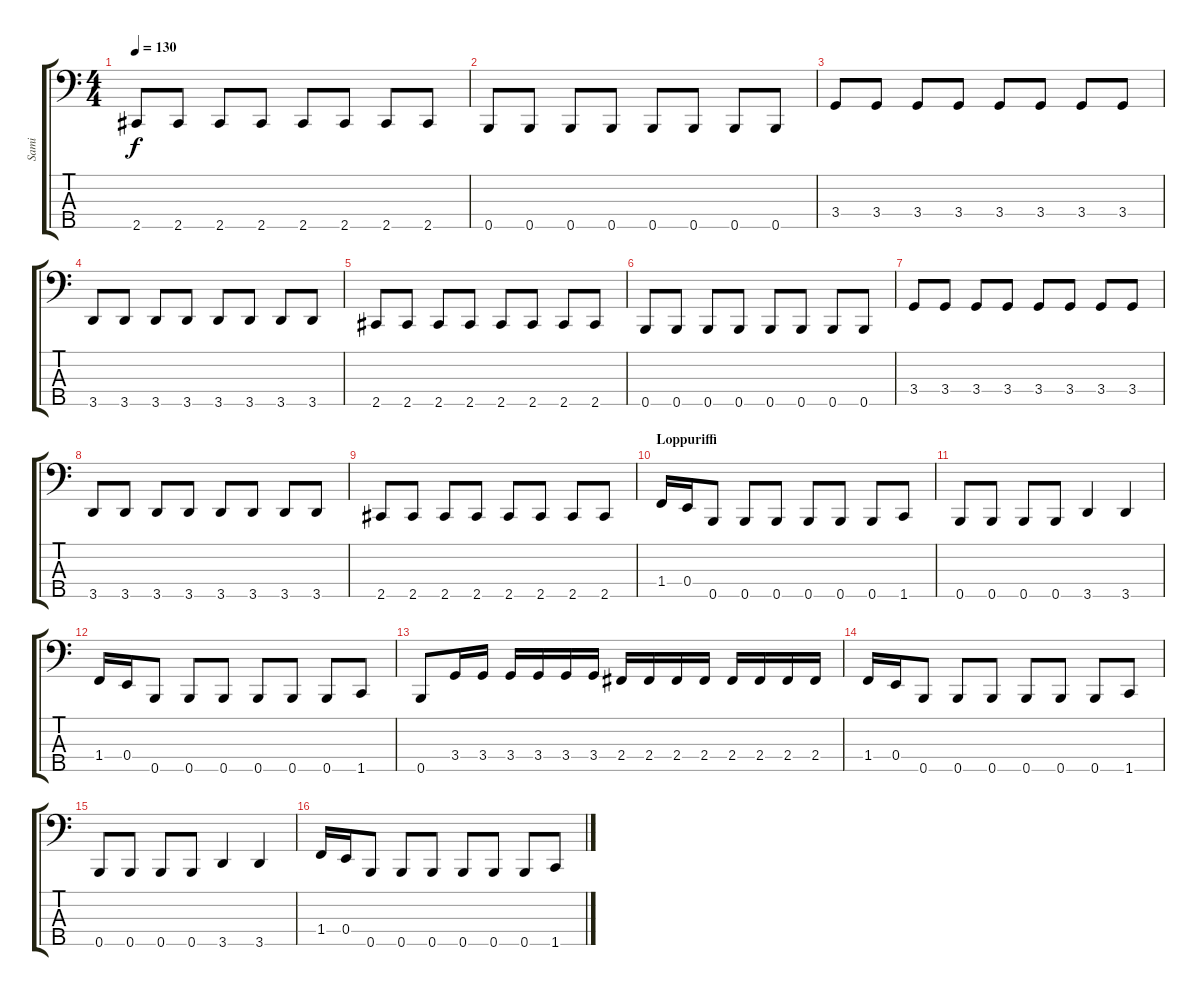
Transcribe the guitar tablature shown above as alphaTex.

\track ("Sami" "Sami") {instrument electricbassfinger}
\staff {score tabs}
\tuning (G2 D2 A1 E1 B0) {hide}
\ts (4 4)
\tempo 130
\clef f4
\ks c
2.5.8{dy f} 2.5.8 2.5.8 2.5.8 2.5.8 2.5.8 2.5.8 2.5.8 |
0.5.8 0.5.8 0.5.8 0.5.8 0.5.8 0.5.8 0.5.8 0.5.8 |
3.4.8 3.4.8 3.4.8 3.4.8 3.4.8 3.4.8 3.4.8 3.4.8 |
3.5.8 3.5.8 3.5.8 3.5.8 3.5.8 3.5.8 3.5.8 3.5.8 |
2.5.8 2.5.8 2.5.8 2.5.8 2.5.8 2.5.8 2.5.8 2.5.8 |
0.5.8 0.5.8 0.5.8 0.5.8 0.5.8 0.5.8 0.5.8 0.5.8 |
3.4.8 3.4.8 3.4.8 3.4.8 3.4.8 3.4.8 3.4.8 3.4.8 |
3.5.8 3.5.8 3.5.8 3.5.8 3.5.8 3.5.8 3.5.8 3.5.8 |
2.5.8 2.5.8 2.5.8 2.5.8 2.5.8 2.5.8 2.5.8 2.5.8 |
\section ("" "Loppuriffi")
1.4.16 0.4.16 0.5.8 0.5.8 0.5.8 0.5.8 0.5.8 0.5.8 1.5.8 |
0.5.8 0.5.8 0.5.8 0.5.8 3.5.4 3.5.4 |
1.4.16 0.4.16 0.5.8 0.5.8 0.5.8 0.5.8 0.5.8 0.5.8 1.5.8 |
0.5.8 3.4.16 3.4.16 3.4.16 3.4.16 3.4.16 3.4.16 2.4.16 2.4.16 2.4.16 2.4.16 2.4.16 2.4.16 2.4.16 2.4.16 |
1.4.16 0.4.16 0.5.8 0.5.8 0.5.8 0.5.8 0.5.8 0.5.8 1.5.8 |
0.5.8 0.5.8 0.5.8 0.5.8 3.5.4 3.5.4 |
1.4.16 0.4.16 0.5.8 0.5.8 0.5.8 0.5.8 0.5.8 0.5.8 1.5.8
